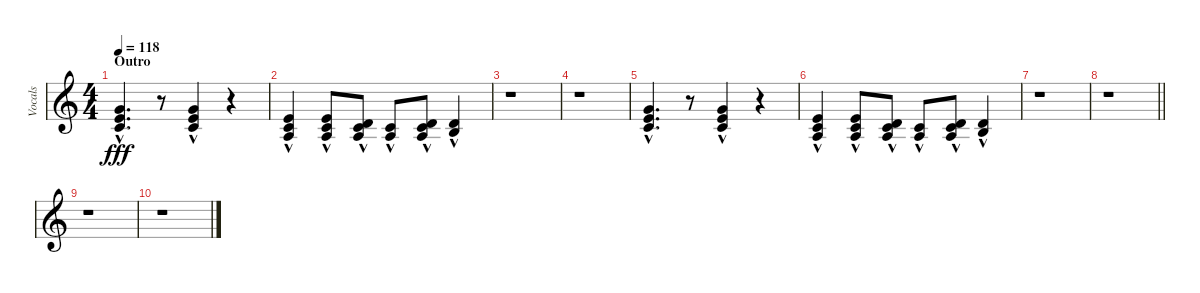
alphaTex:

\track ("Vocals" "Vocals") {instrument altosax}
\staff {score}
\tuning (E4 B3 G3 D3 A2 E2) {hide}
\ts (4 4)
\section ("" "Outro")
\tempo 118
\clef g2
\ks c
(0.1{hac} 1.2 12.3).4{d dy fff volume 13 instrument pad3polysynth} r.8 (0.1 1.2{hac} 12.3).4 r.4 |
(1.2{hac} 9.3{hac} 7.4).4 (0.1 1.2{hac} 2.3).8 (1.2{hac} 7.3 7.4).8 (1.2{hac} 2.3).8 (3.2{hac} 5.3 7.4).8 (0.2{hac} 7.3).4 |
r.1 |
r.1 |
(0.1{hac} 1.2 12.3).4{d} r.8 (0.1 1.2{hac} 12.3).4 r.4 |
(1.2{hac} 9.3{hac} 7.4).4 (0.1 1.2{hac} 2.3).8 (1.2{hac} 7.3 7.4).8 (1.2{hac} 2.3).8 (3.2{hac} 5.3 7.4).8 (0.2{hac} 7.3).4 |
r.1 |
\barLineRight lightlight
r.1 |
r.1 |
r.1
